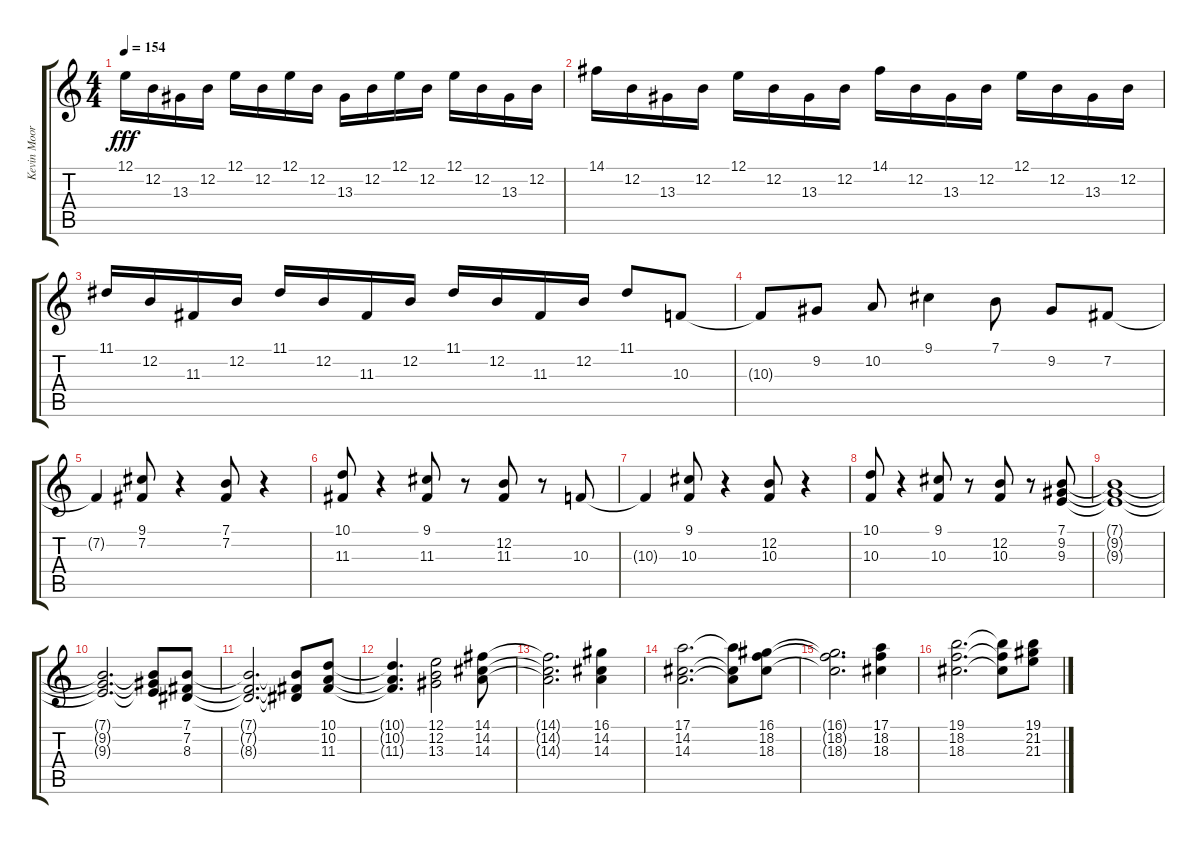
\track ("Kevin Moore" "Kevin Moor") {instrument churchorgan}
\staff {score tabs}
\tuning (E4 B3 G3 D3 A2 E2) {hide}
\ts (4 4)
\tempo 154
\clef g2
\ks c
12.1.16{dy fff} 12.2.16 13.3.16 12.2.16 12.1.16 12.2.16 12.1.16 12.2.16 13.3.16 12.2.16 12.1.16 12.2.16 12.1.16 12.2.16 13.3.16 12.2.16 |
14.1.16 12.2.16 13.3.16 12.2.16 12.1.16 12.2.16 13.3.16 12.2.16 14.1.16 12.2.16 13.3.16 12.2.16 12.1.16 12.2.16 13.3.16 12.2.16 |
11.1.16 12.2.16 11.3.16 12.2.16 11.1.16 12.2.16 11.3.16 12.2.16 11.1.16 12.2.16 11.3.16 12.2.16 11.1.8 10.3.8 |
10.3{t}.8 9.2.8 10.2.8 9.1.4 7.1.8 9.2.8 7.2.8 |
7.2{t}.4{instrument churchorgan} (9.1 7.2).8 r.4 (7.1 7.2).8 r.4 |
(10.1 11.3).8 r.4 (9.1 11.3).8 r.8 (12.2 11.3).8 r.8 10.3.8 |
10.3{t}.4 (9.1 10.3).8 r.4 (12.2 10.3).8 r.4 |
(10.1 10.3).8 r.4 (9.1 10.3).8 r.8 (12.2 10.3).8 r.8 (7.1 9.2 9.3).8 |
(7.1{t} 9.2{t} 9.3{t}).1 |
(7.1{t} 9.2{t} 9.3{t}).2{d} (7.1{t} 9.2{t} 9.3{t}).8 (7.1 7.2 8.3).8 |
(7.1{t} 7.2{t} 8.3{t}).2{d} (7.1{t} 7.2{t} 8.3{t}).8 (10.1 10.2 11.3).8 |
(10.1{t} 10.2{t} 11.3{t}).4{d} (12.1 12.2 13.3).2 (14.1 14.2 14.3).8 |
(14.1{t} 14.2{t} 14.3{t}).2{d} (16.1 14.2 14.3).4 |
(17.1 14.2 14.3).2{d} (17.1{t} 14.2{t} 14.3{t}).8 (16.1 18.2 18.3).8 |
(16.1{t} 18.2{t} 18.3{t}).2{d} (17.1 18.2 18.3).4 |
(19.1 18.2 18.3).2{d} (19.1{t} 18.2{t} 18.3{t}).8 (19.1 21.2 21.3).8
